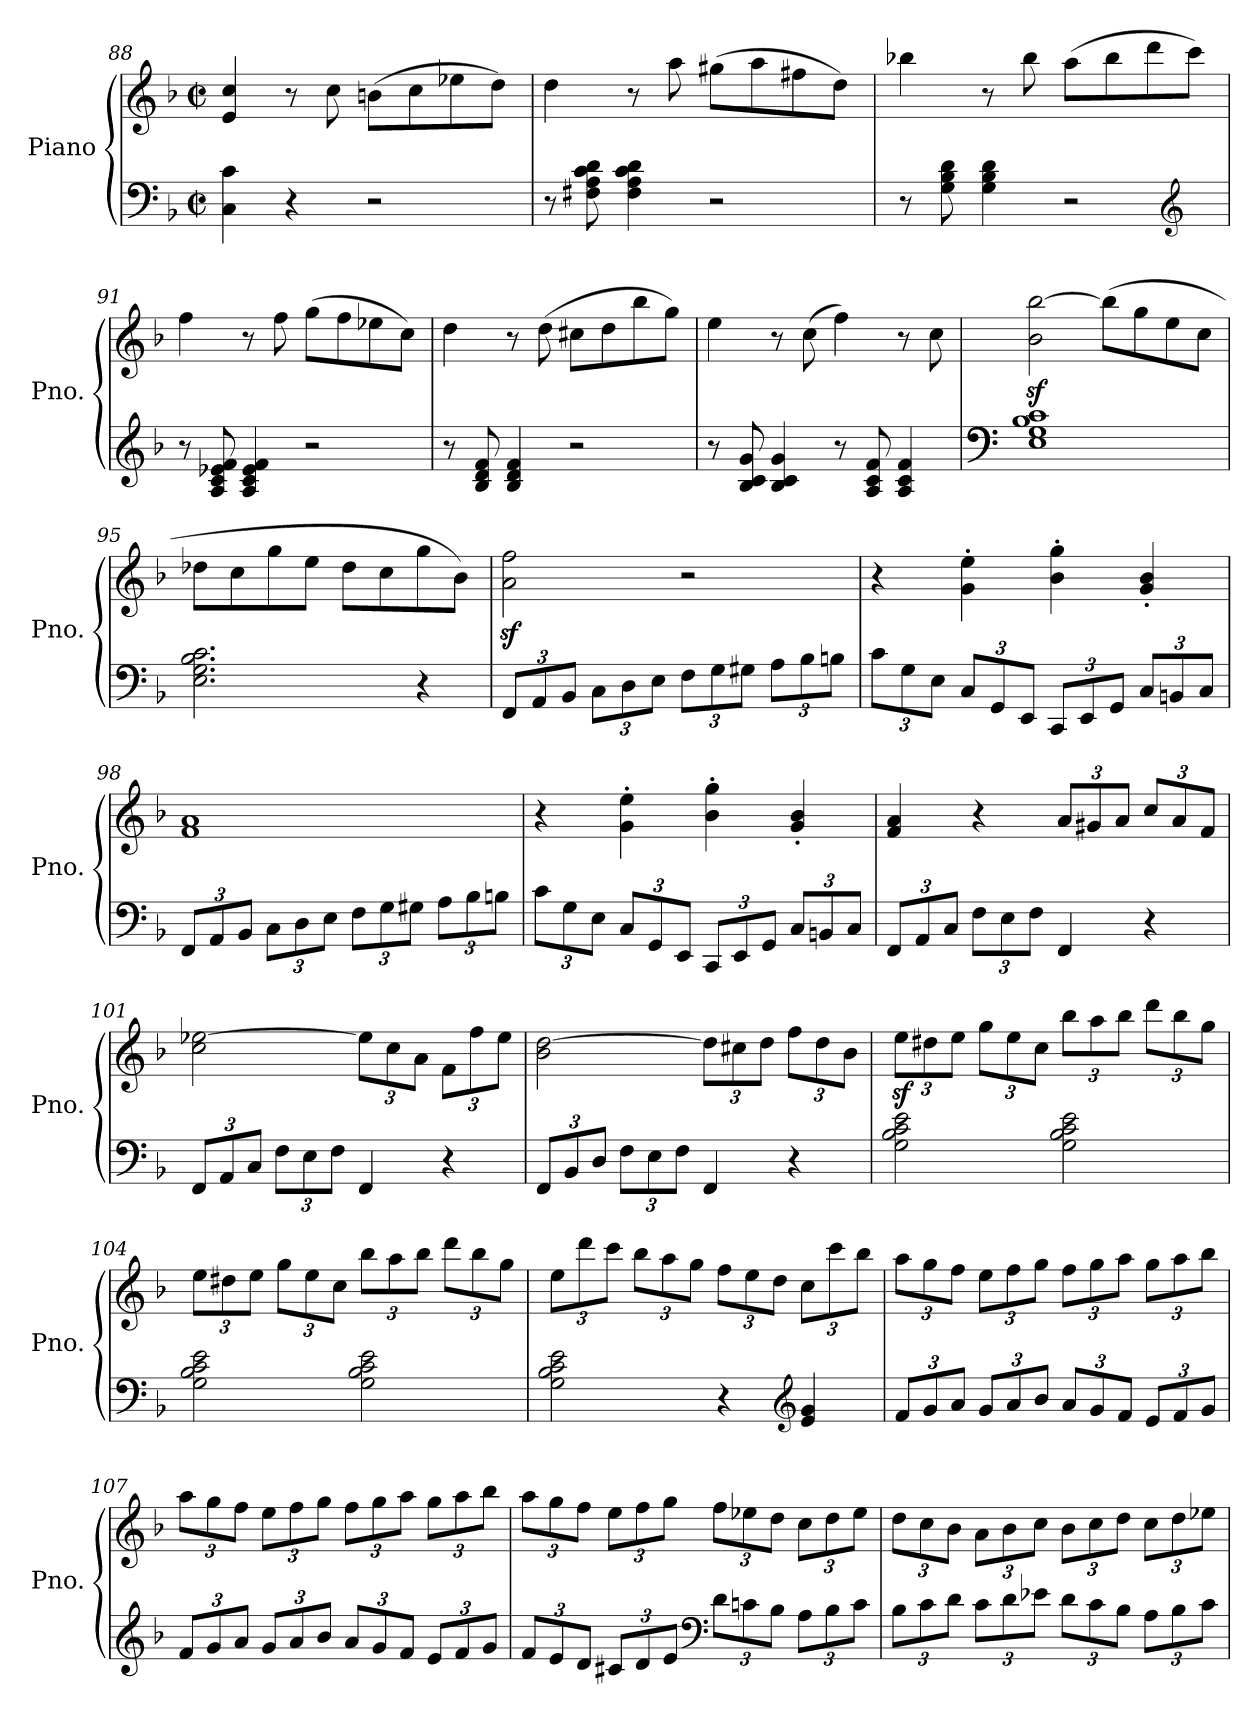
**kern	**kern
*part1	*part1
*staff2	*staff1
*I"Piano	*
*I'Pno.	*
*clefF4	*clefG2
*k[b-]	*k[b-]
*F:	*F:
*M2/2	*M2/2
*met(c|)	*met(c|)
=88	=88
4C\ 4c\	4e/ 4cc/
4r	8r
.	8cc\
2r	(8bn\L
.	8cc\
.	8ee-X\
.	8dd\J)
!!LO:LB:g=z
=89	=89
8r	4dd\
8F#X\ 8A\ 8c\ 8d\	.
4F#\ 4A\ 4c\ 4d\	8r
.	8aa\
2r	(8gg#X\L
.	8aa\
.	8ff#X\
.	8dd\J)
=90	=90
8r	4bb-X\
8G\ 8B-\ 8d\	.
4G\ 4B-\ 4d\	8r
.	8bb-\
2r	(8aa\L
.	8bb-\
.	8ddd\
*clefG2	*
.	8ccc\J)
=91	=91
8r	4ff\
8A/ 8c/ 8e-X/ 8f/	.
4A/ 4c/ 4e-/ 4f/	8r
.	8ff\
2r	(8gg\L
.	8ff\
.	8ee-X\
.	8cc\J)
=92	=92
8r	4dd\
8B-/ 8d/ 8f/	.
4B-/ 4d/ 4f/	8r
.	(8dd\
2r	8cc#X\L
.	8dd\
.	8bb-\
.	8gg\J)
!!LO:LB:g=z
=93	=93
8r	4ee\
8B-/ 8c/ 8g/	.
4B-/ 4c/ 4g/	8r
.	(8cc\
8r	4ff\)
8A/ 8c/ 8f/	.
4A/ 4c/ 4f/	8r
.	8cc\
=94	=94
*clefF4	*
1E 1G 1B- 1c	2b-\z< [2bb-\z<
.	(8bb-\L]
.	8gg\
.	8ee\
.	8cc\J
=95	=95
2.E\ 2.G\ 2.B-\ 2.c\	8dd-X\L
.	8cc\
.	8gg\
.	8ee\J
.	8dd-\L
.	8cc\
4r	8gg\
.	8b-\J)
=96	=96
*Xbrackettup	*
12FF/L	2a\z< 2ff\z<
12AA/	.
12BB-/J	.
12C\L	.
12D\	.
12E\J	.
12F\L	2r
12G\	.
12G#X\J	.
12A\L	.
12B-\	.
12Bn\J	.
!!LO:LB:g=z
=97	=97
12c\L	4r
12G\	.
12E\J	.
12C/L	4g\' 4ee\'
12GG/	.
12EE/J	.
12CC/L	4b-\' 4gg\'
12EE/	.
12GG/J	.
12C/L	4g/' 4b-/'
12BBn/	.
12C/J	.
=98	=98
12FF/L	1f 1a
12AA/	.
12BB-/J	.
12C\L	.
12D\	.
12E\J	.
12F\L	.
12G\	.
12G#X\J	.
12A\L	.
12B-\	.
12Bn\J	.
=99	=99
12c\L	4r
12G\	.
12E\J	.
12C/L	4g\' 4ee\'
12GG/	.
12EE/J	.
12CC/L	4b-\' 4gg\'
12EE/	.
12GG/J	.
12C/L	4g/' 4b-/'
12BBn/	.
12C/J	.
!!LO:PB:g=z
=100	=100
12FF/L	4f/ 4a/
12AA/	.
12C/J	.
12F\L	4r
12E\	.
12F\J	.
*	*Xbrackettup
4FF/	12a/L
.	12g#X/
.	12a/J
4r	12cc/L
.	12a/
.	12f/J
=101	=101
12FF/L	2cc\ [2ee-X\
12AA/	.
12C/J	.
12F\L	.
12E\	.
12F\J	.
4FF/	12ee-\L]
.	12cc\
.	12a\J
4r	12f\L
.	12ff\
.	12ee-\J
=102	=102
12FF/L	2b-\ [2dd\
12BB-/	.
12D/J	.
12F\L	.
12E\	.
12F\J	.
4FF/	12dd\L]
.	12cc#X\
.	12dd\J
4r	12ff\L
.	12dd\
.	12b-\J
!!LO:LB:g=z
=103	=103
2G\ 2B-\ 2c\ 2e\	12eez<\L
.	12dd#X\
.	12ee\J
.	12gg\L
.	12ee\
.	12cc\J
2G\ 2B-\ 2c\ 2e\	12bb-\L
.	12aa\
.	12bb-\J
.	12ddd\L
.	12bb-\
.	12gg\J
!!LO:LB:g=z
=104	=104
2G\ 2B-\ 2c\ 2e\	12ee\L
.	12dd#X\
.	12ee\J
.	12gg\L
.	12ee\
.	12cc\J
2G\ 2B-\ 2c\ 2e\	12bb-\L
.	12aa\
.	12bb-\J
.	12ddd\L
.	12bb-\
.	12gg\J
=105	=105
2G\ 2B-\ 2c\ 2e\	12ee\L
.	12ddd\
.	12ccc\J
.	12bb-\L
.	12aa\
.	12gg\J
4r	12ff\L
.	12ee\
.	12dd\J
*clefG2	*
4e/ 4g/	12cc\L
.	12ccc\
.	12bb-\J
=106	=106
12f/L	12aa\L
12g/	12gg\
12a/J	12ff\J
12g/L	12ee\L
12a/	12ff\
12b-/J	12gg\J
12a/L	12ff\L
12g/	12gg\
12f/J	12aa\J
12e/L	12gg\L
12f/	12aa\
12g/J	12bb-\J
!!LO:LB:g=z
=107	=107
12f/L	12aa\L
12g/	12gg\
12a/J	12ff\J
12g/L	12ee\L
12a/	12ff\
12b-/J	12gg\J
12a/L	12ff\L
12g/	12gg\
12f/J	12aa\J
12e/L	12gg\L
12f/	12aa\
12g/J	12bb-\J
=108	=108
12f/L	12aa\L
12e/	12gg\
12d/J	12ff\J
12c#X/L	12ee\L
12d/	12ff\
12e/J	12gg\J
*clefF4	*
12d\L	12ff\L
12cn\	12ee-X\
12B-\J	12dd\J
12A\L	12cc\L
12B-\	12dd\
12c\J	12ee-\J
=109	=109
12B-\L	12dd\L
12c\	12cc\
12d\J	12b-\J
12c\L	12a\L
12d\	12b-\
12e-X\J	12cc\J
12d\L	12b-\L
12c\	12cc\
12B-\J	12dd\J
12A\L	12cc\L
12B-\	12dd\
12c\J	12ee-X\J
=	=
*-	*-
